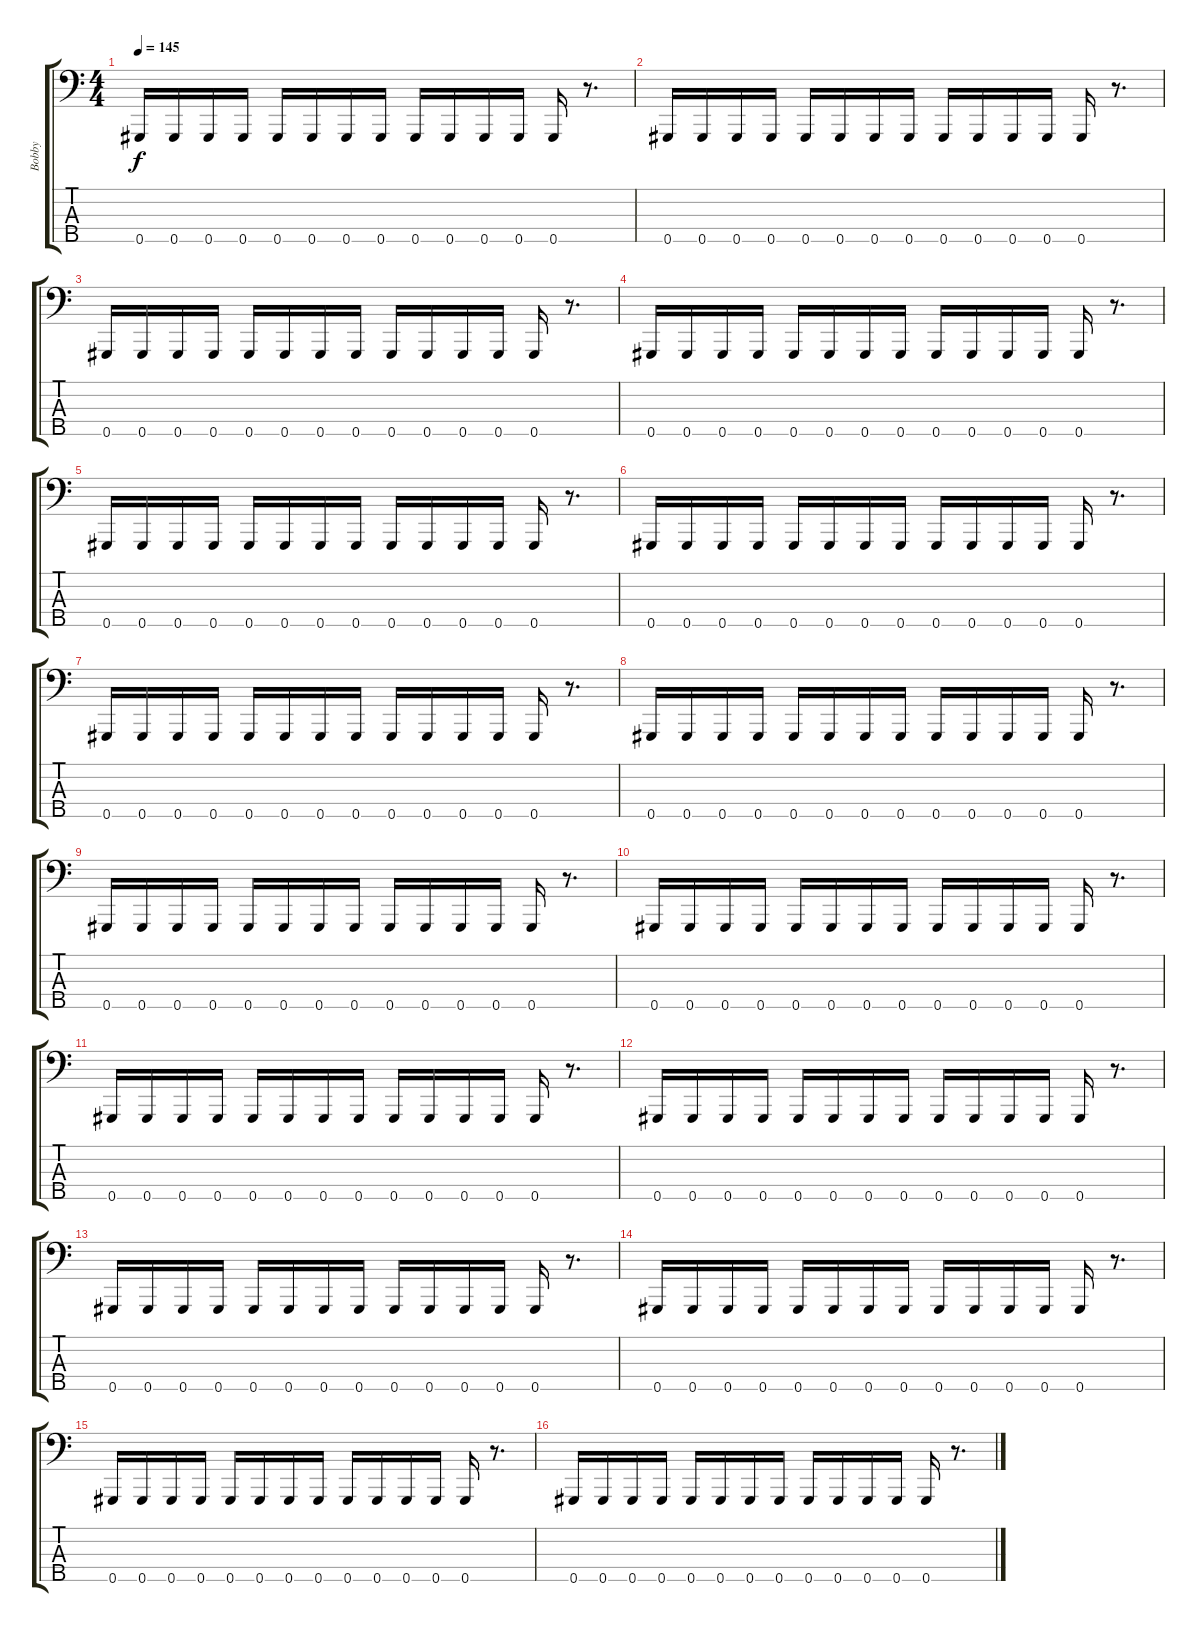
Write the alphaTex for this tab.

\track ("Bobby" "Bobby") {instrument electricbasspick}
\staff {score tabs}
\tuning (E2 B1 Gb1 Db1 Ab0) {hide}
\ts (4 4)
\tempo 145
\clef f4
\ks c
0.5.16{dy f} 0.5.16 0.5.16 0.5.16 0.5.16 0.5.16 0.5.16 0.5.16 0.5.16 0.5.16 0.5.16 0.5.16 0.5.16 r.8{d} |
0.5.16 0.5.16 0.5.16 0.5.16 0.5.16 0.5.16 0.5.16 0.5.16 0.5.16 0.5.16 0.5.16 0.5.16 0.5.16 r.8{d} |
0.5.16 0.5.16 0.5.16 0.5.16 0.5.16 0.5.16 0.5.16 0.5.16 0.5.16 0.5.16 0.5.16 0.5.16 0.5.16 r.8{d} |
\section ("" "")
0.5.16 0.5.16 0.5.16 0.5.16 0.5.16 0.5.16 0.5.16 0.5.16 0.5.16 0.5.16 0.5.16 0.5.16 0.5.16 r.8{d} |
0.5.16 0.5.16 0.5.16 0.5.16 0.5.16 0.5.16 0.5.16 0.5.16 0.5.16 0.5.16 0.5.16 0.5.16 0.5.16 r.8{d} |
0.5.16 0.5.16 0.5.16 0.5.16 0.5.16 0.5.16 0.5.16 0.5.16 0.5.16 0.5.16 0.5.16 0.5.16 0.5.16 r.8{d} |
0.5.16 0.5.16 0.5.16 0.5.16 0.5.16 0.5.16 0.5.16 0.5.16 0.5.16 0.5.16 0.5.16 0.5.16 0.5.16 r.8{d} |
0.5.16 0.5.16 0.5.16 0.5.16 0.5.16 0.5.16 0.5.16 0.5.16 0.5.16 0.5.16 0.5.16 0.5.16 0.5.16 r.8{d} |
0.5.16 0.5.16 0.5.16 0.5.16 0.5.16 0.5.16 0.5.16 0.5.16 0.5.16 0.5.16 0.5.16 0.5.16 0.5.16 r.8{d} |
0.5.16 0.5.16 0.5.16 0.5.16 0.5.16 0.5.16 0.5.16 0.5.16 0.5.16 0.5.16 0.5.16 0.5.16 0.5.16 r.8{d} |
0.5.16 0.5.16 0.5.16 0.5.16 0.5.16 0.5.16 0.5.16 0.5.16 0.5.16 0.5.16 0.5.16 0.5.16 0.5.16 r.8{d} |
0.5.16 0.5.16 0.5.16 0.5.16 0.5.16 0.5.16 0.5.16 0.5.16 0.5.16 0.5.16 0.5.16 0.5.16 0.5.16 r.8{d} |
0.5.16 0.5.16 0.5.16 0.5.16 0.5.16 0.5.16 0.5.16 0.5.16 0.5.16 0.5.16 0.5.16 0.5.16 0.5.16 r.8{d} |
0.5.16 0.5.16 0.5.16 0.5.16 0.5.16 0.5.16 0.5.16 0.5.16 0.5.16 0.5.16 0.5.16 0.5.16 0.5.16 r.8{d} |
0.5.16 0.5.16 0.5.16 0.5.16 0.5.16 0.5.16 0.5.16 0.5.16 0.5.16 0.5.16 0.5.16 0.5.16 0.5.16 r.8{d} |
0.5.16 0.5.16 0.5.16 0.5.16 0.5.16 0.5.16 0.5.16 0.5.16 0.5.16 0.5.16 0.5.16 0.5.16 0.5.16 r.8{d}
